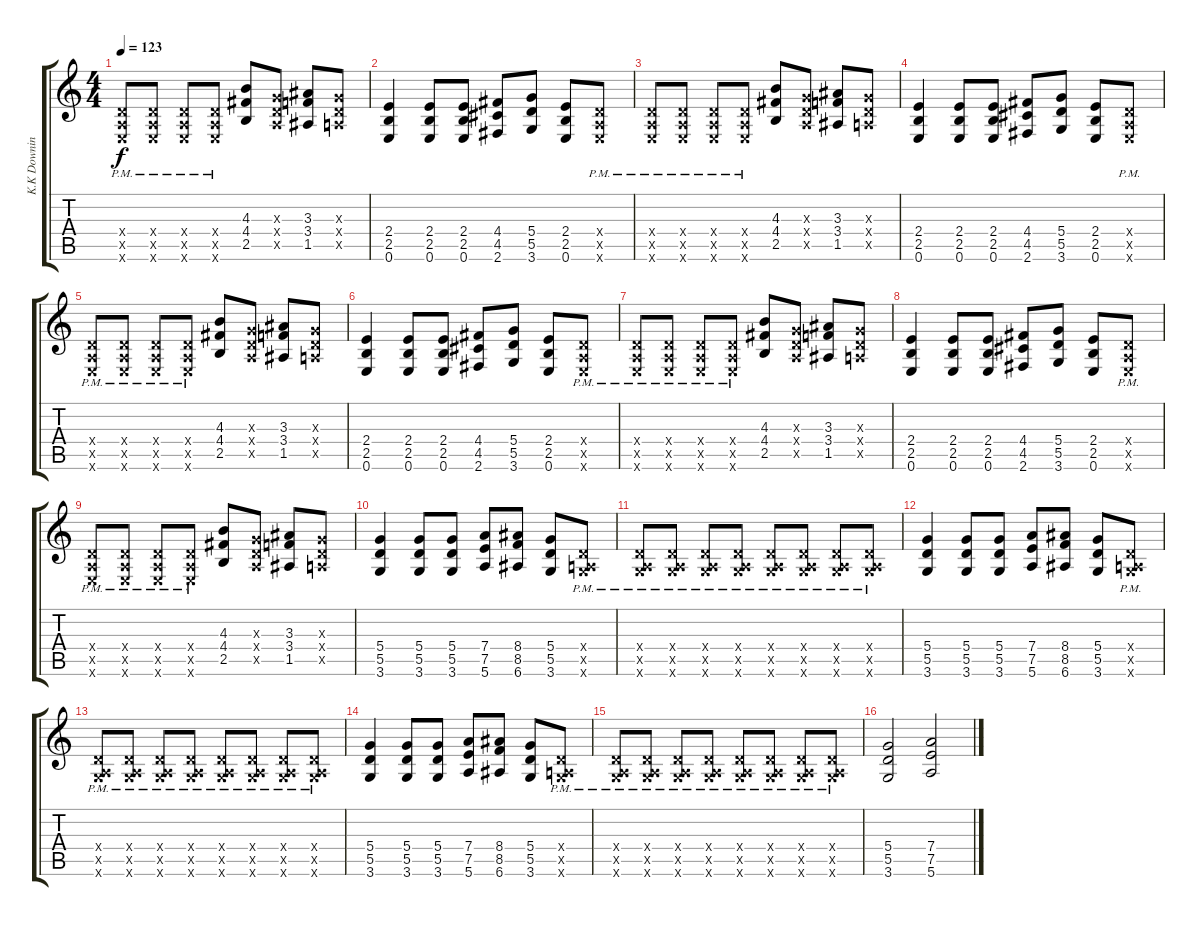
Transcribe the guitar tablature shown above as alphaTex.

\track ("K.K Downing" "K.K Downin") {instrument overdrivenguitar}
\staff {score tabs}
\tuning (E4 B3 G3 D3 A2 E2) {hide}
\ts (4 4)
\tempo 123
\clef g2
\ks c
(0.4{x} 0.5{x} 0.6{pm x}).8{dy f} (0.4{x} 0.5{x} 0.6{pm x}).8 (0.4{x} 0.5{x} 0.6{pm x}).8 (0.4{x} 0.5{x} 0.6{pm x}).8 (4.3 4.4 2.5).8 (0.3{x} 0.4{x} 0.5{x}).8 (3.3 3.4 1.5).8 (0.3{x} 0.4{x} 0.5{x}).8 |
(2.4 2.5 0.6).4 (2.4 2.5 0.6).8 (2.4 2.5 0.6).8 (4.4 4.5 2.6).8 (5.4 5.5 3.6).8 (2.4 2.5 0.6).8 (0.4{x} 0.5{x} 0.6{pm x}).8 |
(0.4{x} 0.5{x} 0.6{pm x}).8 (0.4{x} 0.5{x} 0.6{pm x}).8 (0.4{x} 0.5{x} 0.6{pm x}).8 (0.4{x} 0.5{x} 0.6{pm x}).8 (4.3 4.4 2.5).8 (0.3{x} 0.4{x} 0.5{x}).8 (3.3 3.4 1.5).8 (0.3{x} 0.4{x} 0.5{x}).8 |
(2.4 2.5 0.6).4 (2.4 2.5 0.6).8 (2.4 2.5 0.6).8 (4.4 4.5 2.6).8 (5.4 5.5 3.6).8 (2.4 2.5 0.6).8 (0.4{x} 0.5{x} 0.6{pm x}).8 |
(0.4{x} 0.5{x} 0.6{pm x}).8 (0.4{x} 0.5{x} 0.6{pm x}).8 (0.4{x} 0.5{x} 0.6{pm x}).8 (0.4{x} 0.5{x} 0.6{pm x}).8 (4.3 4.4 2.5).8 (0.3{x} 0.4{x} 0.5{x}).8 (3.3 3.4 1.5).8 (0.3{x} 0.4{x} 0.5{x}).8 |
(2.4 2.5 0.6).4 (2.4 2.5 0.6).8 (2.4 2.5 0.6).8 (4.4 4.5 2.6).8 (5.4 5.5 3.6).8 (2.4 2.5 0.6).8 (0.4{x} 0.5{x} 0.6{pm x}).8 |
(0.4{x} 0.5{x} 0.6{pm x}).8 (0.4{x} 0.5{x} 0.6{pm x}).8 (0.4{x} 0.5{x} 0.6{pm x}).8 (0.4{x} 0.5{x} 0.6{pm x}).8 (4.3 4.4 2.5).8 (0.3{x} 0.4{x} 0.5{x}).8 (3.3 3.4 1.5).8 (0.3{x} 0.4{x} 0.5{x}).8 |
(2.4 2.5 0.6).4 (2.4 2.5 0.6).8 (2.4 2.5 0.6).8 (4.4 4.5 2.6).8 (5.4 5.5 3.6).8 (2.4 2.5 0.6).8 (0.4{x} 0.5{x} 0.6{pm x}).8 |
(0.4{x} 0.5{x} 0.6{pm x}).8 (0.4{x} 0.5{x} 0.6{pm x}).8 (0.4{x} 0.5{x} 0.6{pm x}).8 (0.4{x} 0.5{x} 0.6{pm x}).8 (4.3 4.4 2.5).8 (0.3{x} 0.4{x} 0.5{x}).8 (3.3 3.4 1.5).8 (0.3{x} 0.4{x} 0.5{x}).8 |
(5.4 5.5 3.6).4 (5.4 5.5 3.6).8 (5.4 5.5 3.6).8 (7.4 7.5 5.6).8 (8.4 8.5 6.6).8 (5.4 5.5 3.6).8 (0.4{x} 0.5{x} 3.6{pm x}).8 |
(0.4{x} 0.5{x} 3.6{pm x}).8 (0.4{x} 0.5{x} 3.6{pm x}).8 (0.4{x} 0.5{x} 3.6{pm x}).8 (0.4{x} 0.5{x} 3.6{pm x}).8 (0.4{x} 0.5{x} 3.6{pm x}).8 (0.4{x} 0.5{x} 3.6{pm x}).8 (0.4{x} 0.5{x} 3.6{pm x}).8 (0.4{x} 0.5{x} 3.6{pm x}).8 |
(5.4 5.5 3.6).4 (5.4 5.5 3.6).8 (5.4 5.5 3.6).8 (7.4 7.5 5.6).8 (8.4 8.5 6.6).8 (5.4 5.5 3.6).8 (0.4{x} 0.5{x} 3.6{pm x}).8 |
(0.4{x} 0.5{x} 3.6{pm x}).8 (0.4{x} 0.5{x} 3.6{pm x}).8 (0.4{x} 0.5{x} 3.6{pm x}).8 (0.4{x} 0.5{x} 3.6{pm x}).8 (0.4{x} 0.5{x} 3.6{pm x}).8 (0.4{x} 0.5{x} 3.6{pm x}).8 (0.4{x} 0.5{x} 3.6{pm x}).8 (0.4{x} 0.5{x} 3.6{pm x}).8 |
(5.4 5.5 3.6).4 (5.4 5.5 3.6).8 (5.4 5.5 3.6).8 (7.4 7.5 5.6).8 (8.4 8.5 6.6).8 (5.4 5.5 3.6).8 (0.4{x} 0.5{x} 3.6{pm x}).8 |
(0.4{x} 0.5{x} 3.6{pm x}).8 (0.4{x} 0.5{x} 3.6{pm x}).8 (0.4{x} 0.5{x} 3.6{pm x}).8 (0.4{x} 0.5{x} 3.6{pm x}).8 (0.4{x} 0.5{x} 3.6{pm x}).8 (0.4{x} 0.5{x} 3.6{pm x}).8 (0.4{x} 0.5{x} 3.6{pm x}).8 (0.4{x} 0.5{x} 3.6{pm x}).8 |
(5.4 5.5 3.6).2 (7.4 7.5 5.6).2
